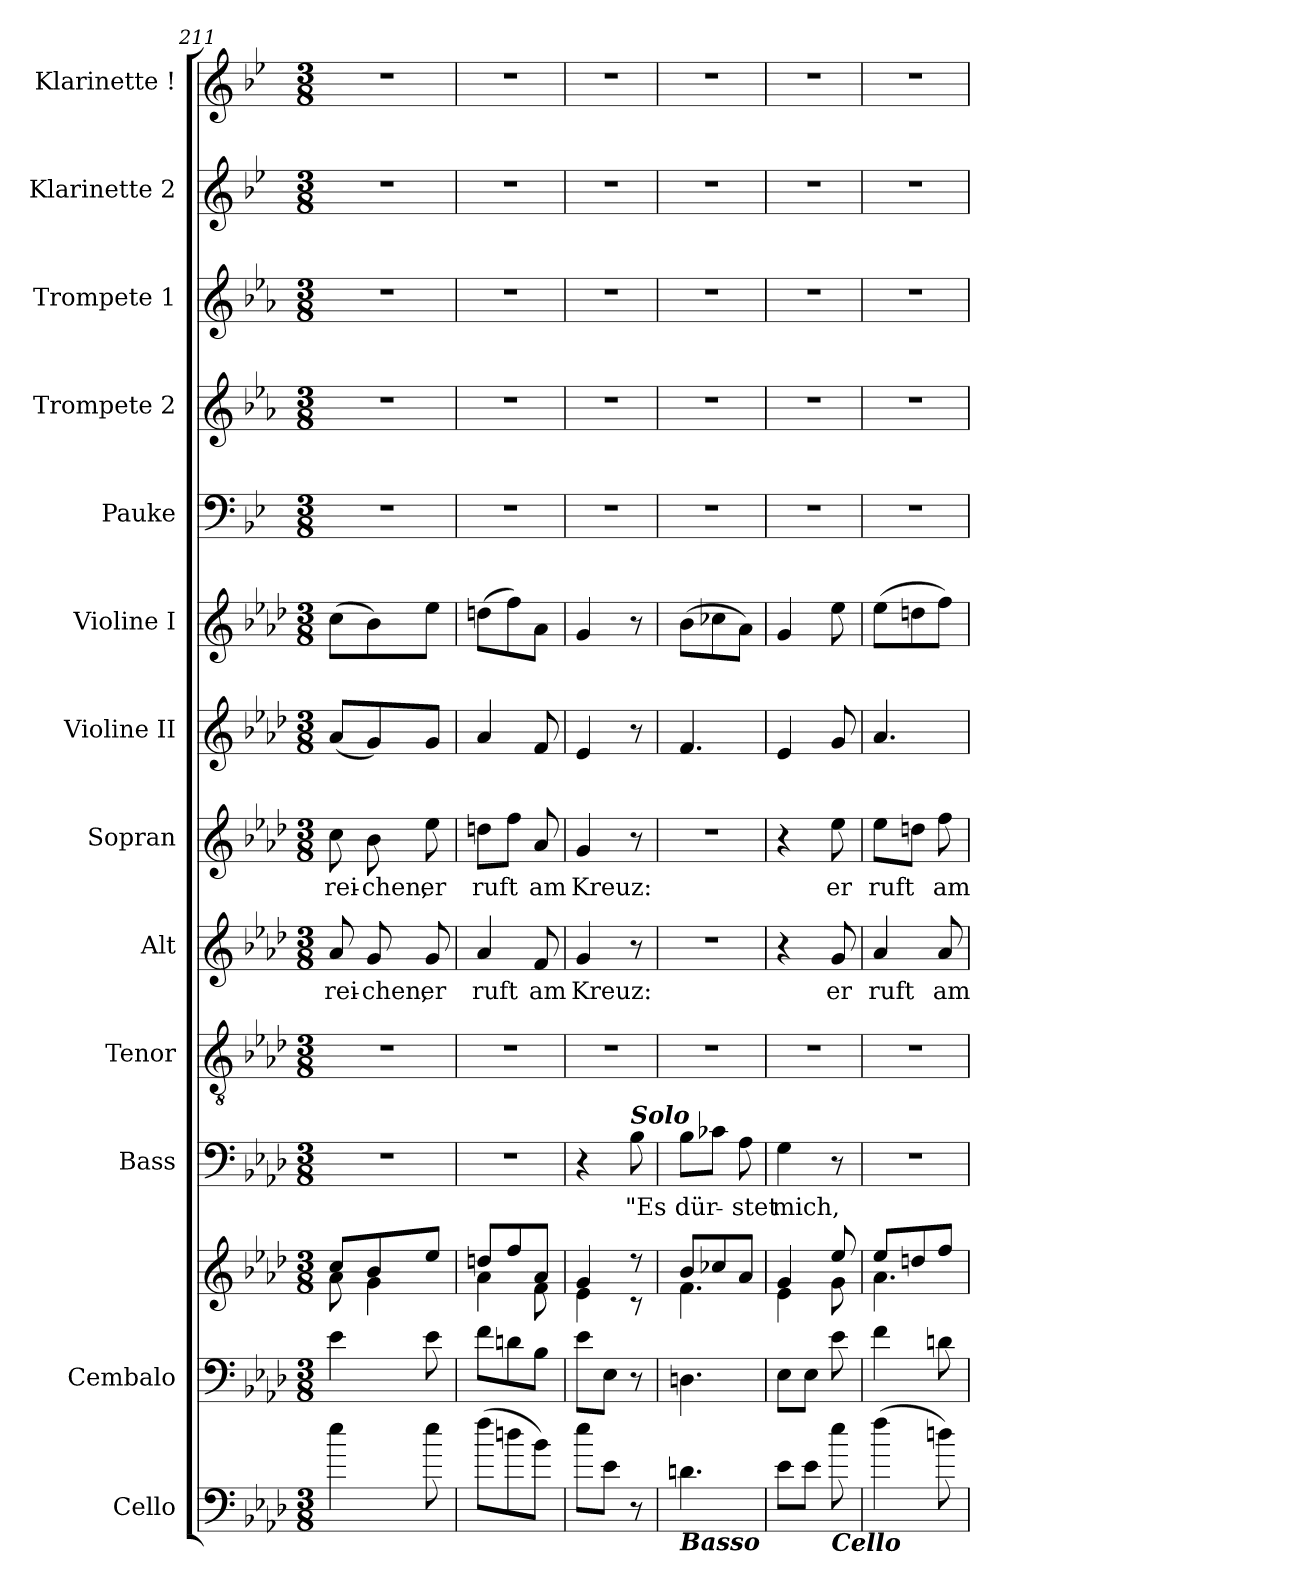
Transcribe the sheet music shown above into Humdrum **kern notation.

**kern	**kern	**kern	**kern	**text	**kern	**kern	**text	**kern	**text	**kern	**kern	**kern	**kern	**kern	**kern	**kern
*part13	*part12	*part12	*part11	*part11	*part10	*part9	*part9	*part8	*part8	*part7	*part6	*part5	*part4	*part3	*part2	*part1
*staff14	*staff13	*staff12	*staff11	*staff11	*staff10	*staff9	*staff9	*staff8	*staff8	*staff7	*staff6	*staff5	*staff4	*staff3	*staff2	*staff1
*I"Cello	*I"Cembalo	*	*I"Bass	*	*I"Tenor	*I"Alt	*	*I"Sopran	*	*I"Violine II	*I"Violine I	*I"Pauke	*I"Trompete 2	*I"Trompete 1	*I"Klarinette 2	*I"Klarinette !
*	*I'Cemb.	*	*I'B	*	*I'T	*I'A	*	*I'S	*	*I'Vl. II	*I'Vl. I	*I'Pk.	*I'Tr 2	*I'Tr 1	*I'Kl. 2	*I'Kl. 1
*clefF4	*clefF4	*clefG2	*clefF4	*	*clefGv2	*clefG2	*	*clefG2	*	*clefG2	*clefG2	*clefF4	*clefG2	*clefG2	*clefG2	*clefG2
*ITrd7c12	*	*	*	*	*	*	*	*	*	*	*	*ITrd1c2	*ITrd4c7	*ITrd4c7	*ITrd1c2	*ITrd1c2
*k[b-e-a-d-]	*k[b-e-a-d-]	*k[b-e-a-d-]	*k[b-e-a-d-]	*	*k[b-e-a-d-]	*k[b-e-a-d-]	*	*k[b-e-a-d-]	*	*k[b-e-a-d-]	*k[b-e-a-d-]	*k[b-e-a-d-]	*k[b-e-a-d-]	*k[b-e-a-d-]	*k[b-e-a-d-]	*k[b-e-a-d-]
*A-:	*A-:	*A-:	*A-:	*	*A-:	*A-:	*	*A-:	*	*A-:	*A-:	*A-:	*A-:	*A-:	*A-:	*A-:
*M3/8	*M3/8	*M3/8	*M3/8	*	*M3/8	*M3/8	*	*M3/8	*	*M3/8	*M3/8	*M3/8	*M3/8	*M3/8	*M3/8	*M3/8
=211	=211	=211	=211	=211	=211	=211	=211	=211	=211	=211	=211	=211	=211	=211	=211	=211
*	*	*^	*	*	*	*	*	*	*	*	*	*	*	*	*	*
!	!	!	!	!	!	!	!	!LO:LY:b	!	!LO:LY:b	!	!	!	!	!	!	!
4e-\	4e-\	8cc/L	8a-\	4.r	.	4.r	8a-/	rei-	8cc\	rei-	(<8a-/L	(>8cc\L	4.r	4.r	4.r	4.r	4.r
!	!	!	!	!	!	!	!	!LO:LY:b	!	!LO:LY:b	!	!	!	!	!	!	!
.	.	8b-/	4g\	.	.	.	8g/	-chen,	8b-\	-chen,	8g/)	8b-\)	.	.	.	.	.
!	!	!	!	!	!	!	!	!LO:LY:b	!	!LO:LY:b	!	!	!	!	!	!	!
8e-\	8e-\	8ee-/J	.	.	.	.	8g/	er	8ee-\	er	8g/J	8ee-\J	.	.	.	.	.
!!LO:PB:g=z
=212	=212	=212	=212	=212	=212	=212	=212	=212	=212	=212	=212	=212	=212	=212	=212	=212	=212
!	!	!	!	!	!	!	!	!LO:LY:b	!	!LO:LY:b	!	!	!	!	!	!	!
(>8f\L	8f\L	8ddn/L	4a-\	4.r	.	4.r	4a-/	ruft	8ddn\L	ruft	4a-/	(>8ddn\L	4.r	4.r	4.r	4.r	4.r
8dn\	8dn\	8ff/	.	.	.	.	.	.	8ff\J	.	.	8ff\)	.	.	.	.	.
!	!	!	!	!	!	!	!	!LO:LY:b	!	!LO:LY:b	!	!	!	!	!	!	!
8B-\J)	8B-\J	8a-/J	8f\	.	.	.	8f/	am	8a-/	am	8f/	8a-\J	.	.	.	.	.
=213	=213	=213	=213	=213	=213	=213	=213	=213	=213	=213	=213	=213	=213	=213	=213	=213	=213
!	!	!	!	!	!	!	!	!LO:LY:b	!	!LO:LY:b	!	!	!	!	!	!	!
8e-\L	8e-\L	4g/	4e-\	4r	.	4.r	4g/	Kreuz:	4g/	Kreuz:	4e-/	4g/	4.r	4.r	4.r	4.r	4.r
8E-\J	8E-\J	.	.	.	.	.	.	.	.	.	.	.	.	.	.	.	.
!	!	!	!	!LO:TX:a:Bi:t=Solo	!	!	!	!	!	!	!	!	!	!	!	!	!
!	!	!	!	!	!LO:LY:b	!	!	!	!	!	!	!	!	!	!	!	!
8r	8r	8r	8r	8B-\	"Es	.	8r	.	8r	.	8r	8r	.	.	.	.	.
=214	=214	=214	=214	=214	=214	=214	=214	=214	=214	=214	=214	=214	=214	=214	=214	=214	=214
!LO:TX:b:Bi:t=Basso	!	!	!	!	!	!	!	!	!	!	!	!	!	!	!	!	!
!	!	!	!	!	!LO:LY:b	!	!	!	!	!	!	!	!	!	!	!	!
4.Dn\	4.Dn\	8b-/L	4.f\	8B-\L	dür-	4.r	4.r	.	4.r	.	4.f/	(>8b-\L	4.r	4.r	4.r	4.r	4.r
.	.	8cc-X/	.	8c-X\J	.	.	.	.	.	.	.	8cc-X\	.	.	.	.	.
!	!	!	!	!	!LO:LY:b	!	!	!	!	!	!	!	!	!	!	!	!
.	.	8a-/J	.	8A-\	-stet	.	.	.	.	.	.	8a-\J)	.	.	.	.	.
=215	=215	=215	=215	=215	=215	=215	=215	=215	=215	=215	=215	=215	=215	=215	=215	=215	=215
!	!	!	!	!	!LO:LY:b	!	!	!	!	!	!	!	!	!	!	!	!
8E-\L	8E-\L	4g/	4e-\	4G\	mich,	4.r	4r	.	4r	.	4e-/	4g/	4.r	4.r	4.r	4.r	4.r
8E-\J	8E-\J	.	.	.	.	.	.	.	.	.	.	.	.	.	.	.	.
!LO:TX:b:Bi:t=Cello	!	!	!	!	!	!	!	!	!	!	!	!	!	!	!	!	!
!	!	!	!	!	!	!	!	!LO:LY:b	!	!LO:LY:b	!	!	!	!	!	!	!
8e-\	8e-\	8ee-/	8g\	8r	.	.	8g/	er	8ee-\	er	8g/	8ee-\	.	.	.	.	.
=216	=216	=216	=216	=216	=216	=216	=216	=216	=216	=216	=216	=216	=216	=216	=216	=216	=216
!	!	!	!	!	!	!	!	!LO:LY:b	!	!LO:LY:b	!	!	!	!	!	!	!
(>4f\	4f\	8ee-/L	4.a-\	4.r	.	4.r	4a-/	ruft	8ee-\L	ruft	4.a-/	(>8ee-\L	4.r	4.r	4.r	4.r	4.r
.	.	8ddn/	.	.	.	.	.	.	8ddn\J	.	.	8ddn\	.	.	.	.	.
!	!	!	!	!	!	!	!	!LO:LY:b	!	!LO:LY:b	!	!	!	!	!	!	!
8dn\)	8dn\	8ff/J	.	.	.	.	8a-/	am	8ff\	am	.	8ff\J)	.	.	.	.	.
*	*	*v	*v	*	*	*	*	*	*	*	*	*	*	*	*	*	*
=	=	=	=	=	=	=	=	=	=	=	=	=	=	=	=	=
*-	*-	*-	*-	*-	*-	*-	*-	*-	*-	*-	*-	*-	*-	*-	*-	*-
